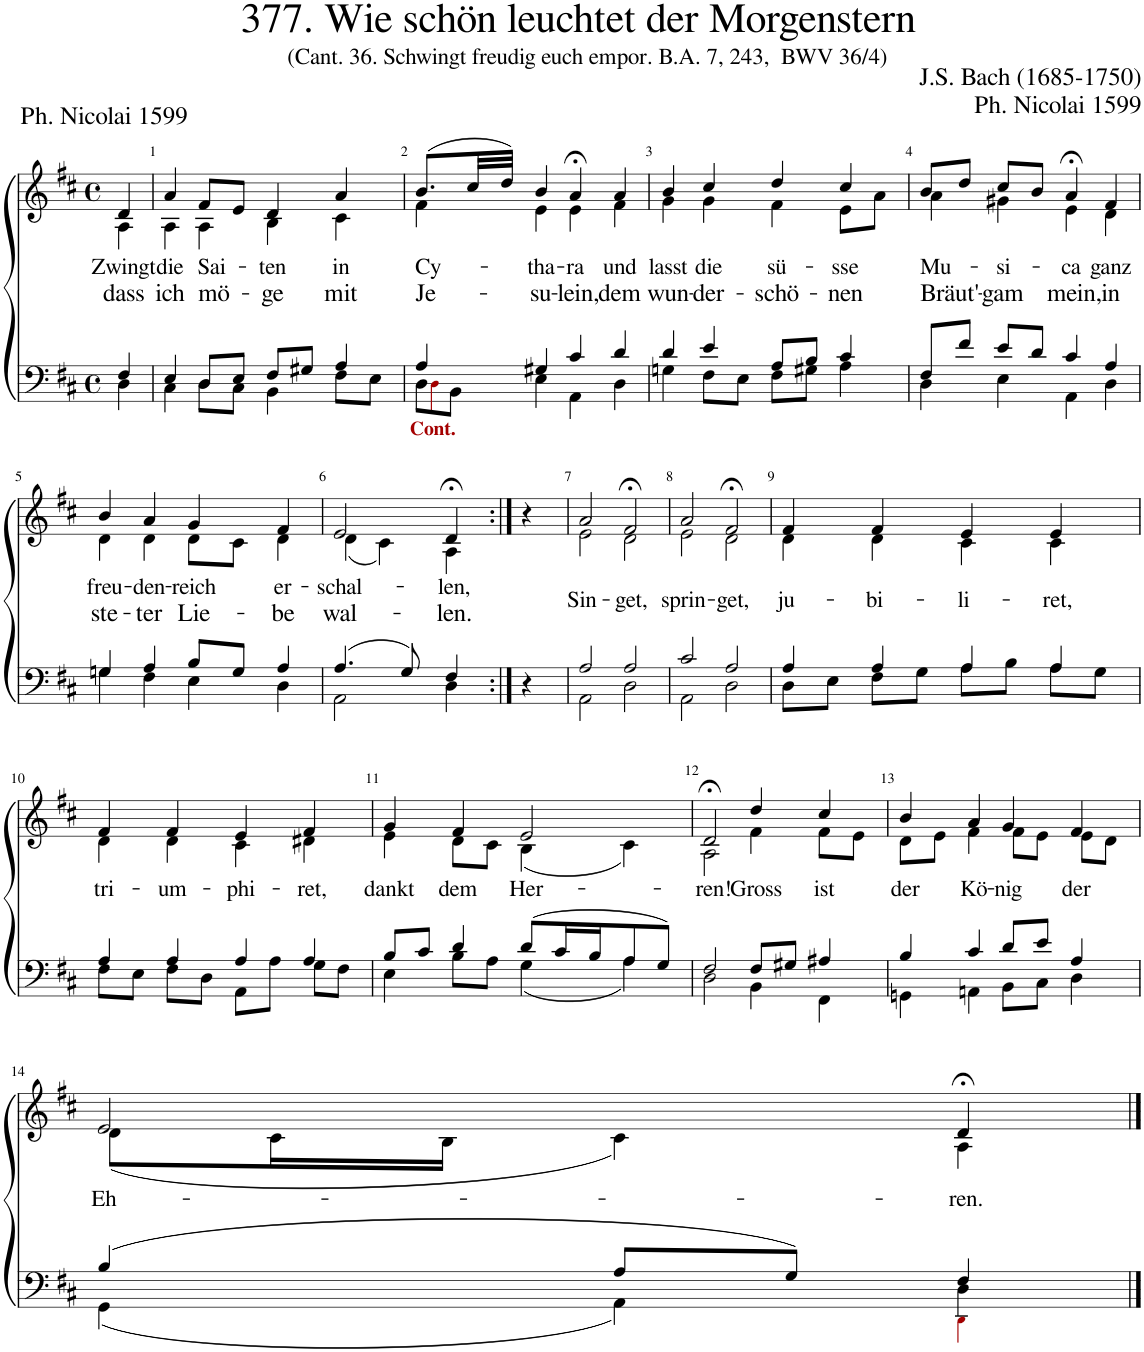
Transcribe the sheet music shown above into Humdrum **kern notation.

**kern	**kern	**text	**text
*part2	*part1	*part1	*part1
*staff2	*staff1	*staff1	*staff1
*I"Tenor/Bass	*I"Soprano/Alto	*	*
*clefF4	*clefG2	*	*
*k[f#c#]	*k[f#c#]	*	*
*M4/4	*M4/4	*	*
*met(c)	*met(c)	*	*
=	=	=	=
*^	*	*	*
!	!	!	!LO:LY:b	!LO:LY:b
*	*	*^	*	*
4F#/	4D\	4d/	4A\	Zwingt	dass
=1	=1	=1	=1	=1	=1
!	!	!	!	!LO:LY:b	!LO:LY:b
4E/	4C#\	4a/	4A\	die	ich
!	!	!	!	!LO:LY:b	!LO:LY:b
8D/L	8D\L	8f#/L	4A\	Sai-	mö-
8E/J	8C#\J	8e/J	.	.	.
!	!	!	!	!LO:LY:b	!LO:LY:b
8F#/L	4BB\	4d/	4B\	-ten	-ge
8G#X/J	.	.	.	.	.
!	!	!	!	!LO:LY:b	!LO:LY:b
4A/	8F#\L	4a/	4c#\	in	mit
.	8E\J	.	.	.	.
=2	=2	=2	=2	=2	=2
*	*^	*	*	*	*
!LO:TX:b:B:color=#A40000:t=Cont.	!	!	!	!	!	!
!	!	!	!	!	!LO:LY:b	!LO:LY:b
4A/	8D\L	4Di\	(8.b/L	4f#\	Cy-	Je-
.	8BB\J	.	.	.	.	.
.	.	.	32cc#/LL	.	.	.
.	.	.	32dd/JJJ)	.	.	.
!	!	!	!	!	!LO:LY:b	!LO:LY:b
4G#X/	4E\	2.ryy	4b/	4e\	-tha-	-su-
!	!	!	!	!	!LO:LY:b	!LO:LY:b
4c#/	4AA\	.	4a;<,/	4e\	-ra	-lein,
!	!	!	!	!	!LO:LY:b	!LO:LY:b
4d/	4D\	.	4a/	4f#\	und	dem
*	*v	*v	*	*	*	*
=3	=3	=3	=3	=3	=3
!	!	!	!	!LO:LY:b	!LO:LY:b
4d/	4Gn\	4b/	4g\	lasst	wun-
!	!	!	!	!LO:LY:b	!LO:LY:b
4e/	8F#\L	4cc#/	4g\	die	-der-
.	8E\J	.	.	.	.
!	!	!	!	!LO:LY:b	!LO:LY:b
8A/L	8F#\L	4dd/	4f#\	sü-	-schö-
8B/J	8G#X\J	.	.	.	.
!	!	!	!	!LO:LY:b	!LO:LY:b
4c#/	4A\	4cc#/	8e\L	-sse	-nen
.	.	.	8a\J	.	.
=4	=4	=4	=4	=4	=4
!	!	!	!	!LO:LY:b	!LO:LY:b
8F#/L	4D\	8b/L	4a\	Mu-	Bräut'-
8f#/J	.	8dd/J	.	.	.
!	!	!	!	!LO:LY:b	!LO:LY:b
8e/L	4E\	8cc#/L	4g#X\	-si-	-gam
8d/J	.	8b/J	.	.	.
!	!	!	!	!LO:LY:b	!LO:LY:b
4c#/	4AA\	4a;<,/	4e\	-ca	mein,
!	!	!	!	!LO:LY:b	!LO:LY:b
4A/	4D\	4f#/	4d\	ganz	in
!!LO:LB:g=z	!!
=5	=5	=5	=5	=5	=5
!	!	!	!	!LO:LY:b	!LO:LY:b
4Gn/	4G\	4b/	4d\	freu-	ste-
!	!	!	!	!LO:LY:b	!LO:LY:b
4A/	4F#\	4a/	4d\	-den-	-ter
!	!	!	!	!LO:LY:b	!LO:LY:b
8B/L	4E\	4g/	8d\L	-reich	Lie-
8G/J	.	.	8c#\J	.	.
!	!	!	!	!LO:LY:b	!LO:LY:b
4A/	4D\	4f#/	4d\	er-	-be
=6	=6	=6	=6	=6	=6
!	!	!	!	!LO:LY:b	!LO:LY:b
(4.A/	2AA\	2e/	(4d\	-schal-	wal-
.	.	.	4c#\)	.	.
8G/)	.	.	.	.	.
!	!	!	!	!LO:LY:b	!LO:LY:b
4F#/	4D\	4d;<,/	4A\	-len,	-len.
*v	*v	*	*	*	*
*	*v	*v	*	*
=6X1:|!	=6X1:|!	=6X1:|!	=6X1:|!
4r	4r	.	.
=7	=7	=7	=7
*^	*	*	*
!	!	!	!LO:LY:b	!
*	*	*^	*	*
2A/	2AA\	2a/	2e\	Sin-	.
!	!	!	!	!LO:LY:b	!
2A/	2D\	2f#;<,/	2d\	-get,	.
=8	=8	=8	=8	=8	=8
!	!	!	!	!LO:LY:b	!
2c#/	2AA\	2a/	2e\	sprin-	.
!	!	!	!	!LO:LY:b	!
2A/	2D\	2f#;<,/	2d\	-get,	.
=9	=9	=9	=9	=9	=9
!	!	!	!	!LO:LY:b	!
4A/	8D\L	4f#/	4d\	ju-	.
.	8E\J	.	.	.	.
!	!	!	!	!LO:LY:b	!
4A/	8F#\L	4f#/	4d\	-bi-	.
.	8G\J	.	.	.	.
!	!	!	!	!LO:LY:b	!
4A/	8A\L	4e/	4c#\	-li-	.
.	8B\J	.	.	.	.
!	!	!	!	!LO:LY:b	!
4A/	8A\L	4e/	4c#\	-ret,	.
.	8G\J	.	.	.	.
!!LO:LB:g=z	!!
=10	=10	=10	=10	=10	=10
!	!	!	!	!LO:LY:b	!
4A/	8F#\L	4f#/	4d\	tri-	.
.	8E\J	.	.	.	.
!	!	!	!	!LO:LY:b	!
4A/	8F#\L	4f#/	4d\	-um-	.
.	8D\J	.	.	.	.
!	!	!	!	!LO:LY:b	!
4A/	8AA\L	4e/	4c#\	-phi-	.
.	8A\J	.	.	.	.
!	!	!	!	!LO:LY:b	!
4A/	8G\L	4f#/	4d#X\	-ret,	.
.	8F#\J	.	.	.	.
=11	=11	=11	=11	=11	=11
!	!	!	!	!LO:LY:b	!
8B/L	4E\	4g/	4e\	dankt	.
8c#/J	.	.	.	.	.
!	!	!	!	!LO:LY:b	!
4d/	8B\L	4f#/	8d\L	dem	.
.	8A\J	.	8c#\J	.	.
!	!	!	!	!LO:LY:b	!
(8d/L	(4G\	2e/	(4B\	Her-	.
16c#/L	.	.	.	.	.
16B/J	.	.	.	.	.
8A/	4A\)	.	4c#\)	.	.
8G/J)	.	.	.	.	.
=12	=12	=12	=12	=12	=12
!	!	!	!	!LO:LY:b	!
2F#/	2D\	2d;<,/	2A\	-ren!	.
!	!	!	!	!LO:LY:b	!
8F#/L	4BB\	4dd/	4f#\	Gross	.
8G#X/J	.	.	.	.	.
!	!	!	!	!LO:LY:b	!
4A#X/	4FF#\	4cc#/	8f#\L	ist	.
.	.	.	8e\J	.	.
=13	=13	=13	=13	=13	=13
!	!	!	!	!LO:LY:b	!
4B/	4GGn\	4b/	8d\L	der	.
.	.	.	8e\J	.	.
!	!	!	!	!LO:LY:b	!
4c#/	4AAn\	4a/	4f#\	Kö-	.
!	!	!	!	!LO:LY:b	!
8d/L	8BB\L	4g/	8f#\L	nig	.
8e/J	8C#\J	.	8e\J	.	.
!	!	!	!	!LO:LY:b	!
4A/	4D\	4f#/	8e\L	der	.
.	.	.	8d\J	.	.
!!LO:LB:g=z	!!
=14	=14	=14	=14	=14	=14
*	*^	*	*	*	*
!	!	!	!	!	!LO:LY:b	!
(4B/	(4GG\	2ryy	2e/	(8d\L	Eh-	.
.	.	.	.	16c#\L	.	.
.	.	.	.	16B\JJ	.	.
8A/L	4AA\)	.	.	4c#\)	.	.
8G/J)	.	.	.	.	.	.
!	!	!	!	!	!LO:LY:b	!
4F#/	4D\	4DDi\	4d;</	4A\	-ren.	.
*v	*v	*v	*	*	*	*
*	*v	*v	*	*
==	==	==	==
*-	*-	*-	*-
